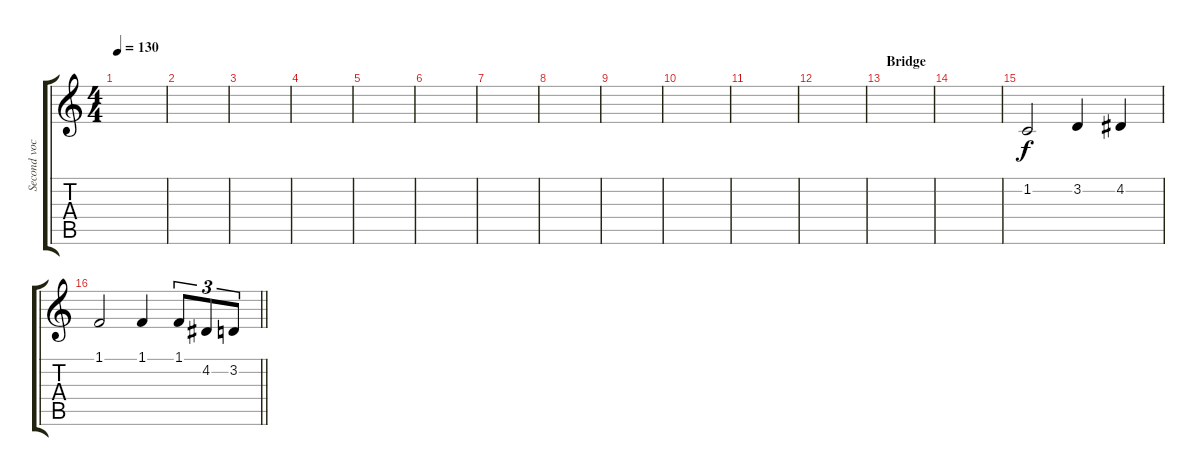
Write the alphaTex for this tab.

\track ("Second vocals" "Second voc") {instrument lead6voice}
\staff {score tabs}
\tuning (E4 B3 G3 D3 A2 E2) {hide}
\ts (4 4)
\tempo 130
\clef g2
\ks c
|
|
|
|
|
|
|
|
|
|
|
|
\section ("" "Bridge")
|
|
1.2.2 3.2.4 4.2.4 |
\barLineRight lightlight
1.1.2 1.1.4 1.1.8{tu (3 2)} 4.2.8{tu (3 2)} 3.2.8{tu (3 2)}
